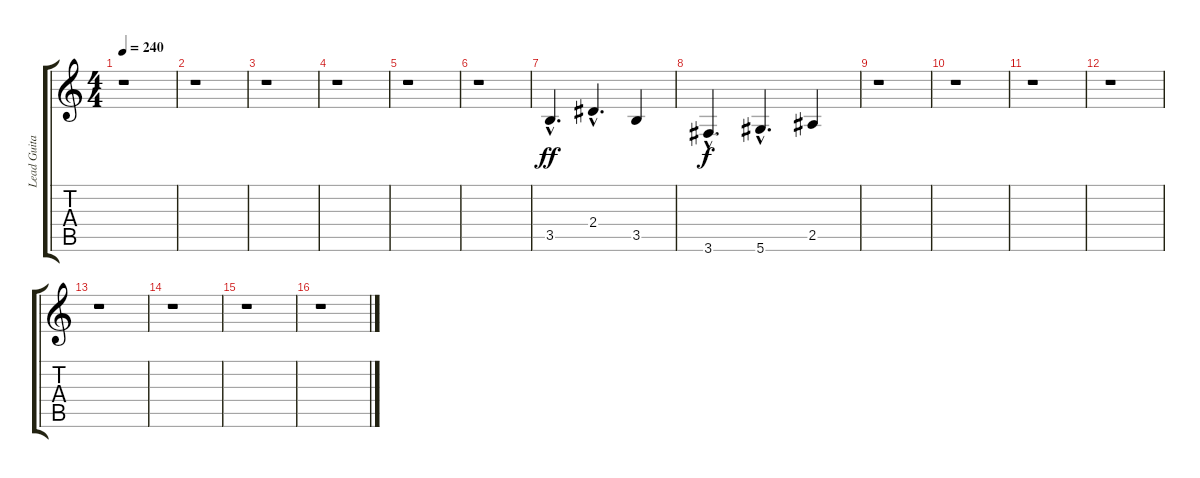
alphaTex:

\track ("Lead Guitar" "Lead Guita") {instrument overdrivenguitar}
\staff {score tabs}
\tuning (Eb4 Bb3 Gb3 Db3 Ab2 Eb2) {hide}
\ts (4 4)
\tempo 240
\clef g2
\ks c
r.1{dy f} |
r.1 |
r.1 |
r.1 |
r.1 |
r.1 |
3.5{hac}.4{d dy ff} 2.4{hac}.4{d} 3.5.4 |
3.6{hac}.4{d dy f} 5.6{hac}.4{d} 2.5.4 |
r.1 |
r.1 |
r.1 |
r.1 |
r.1 |
r.1 |
r.1 |
r.1
